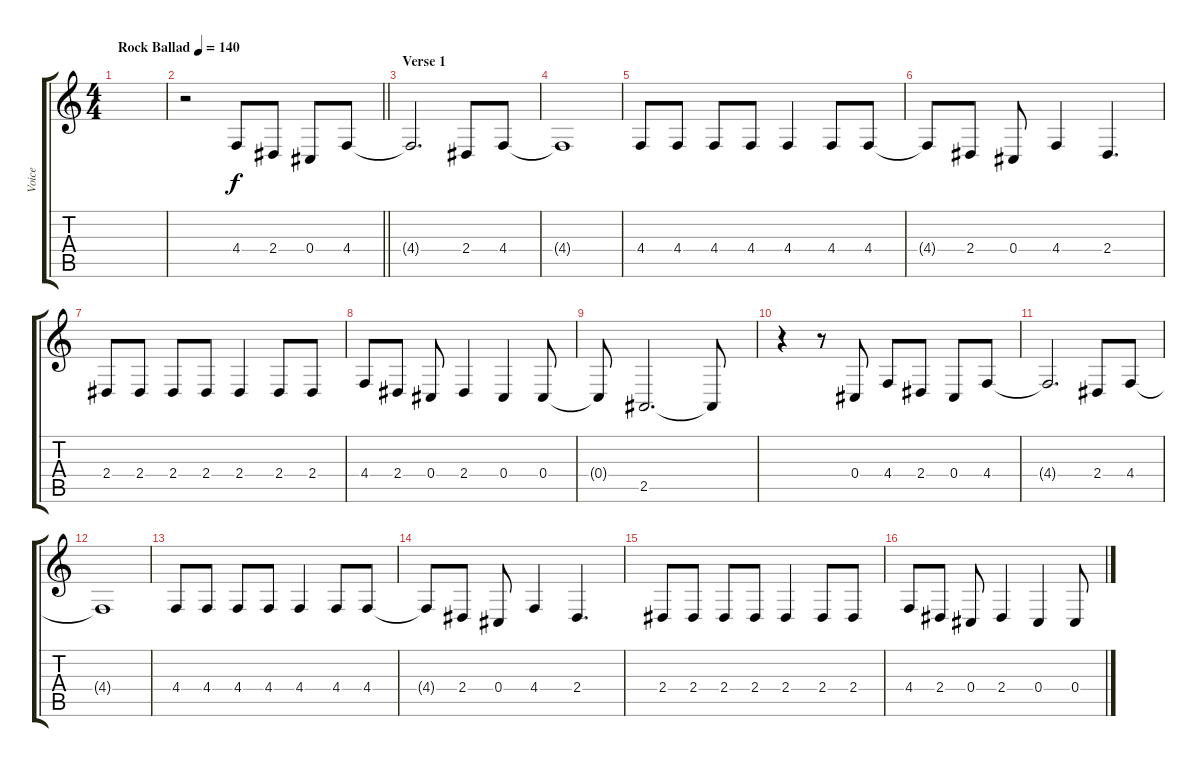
\track ("Voice" "Voice") {instrument lead1square}
\staff {score tabs}
\tuning (Eb4 Bb3 Gb3 Db3 Ab2 Eb2) {hide}
\ts (4 4)
\tempo (140 "Rock Ballad")
\clef g2
\ks c
|
\barLineRight lightlight
r.2 4.4.8 2.4.8 0.4.8 4.4.8 |
\section ("" "Verse 1")
4.4{t}.2{d} 2.4.8 4.4.8 |
4.4{t}.1 |
4.4.8 4.4.8 4.4.8 4.4.8 4.4.4 4.4.8 4.4.8 |
4.4{t}.8 2.4.8 0.4.8 4.4.4 2.4.4{d} |
2.4.8 2.4.8 2.4.8 2.4.8 2.4.4 2.4.8 2.4.8 |
4.4.8 2.4.8 0.4.8 2.4.4 0.4.4 0.4.8 |
0.4{t}.8 2.5.2{d} 2.5{t}.8 |
r.4 r.8 0.4.8 4.4.8 2.4.8 0.4.8 4.4.8 |
4.4{t}.2{d} 2.4.8 4.4.8 |
4.4{t}.1 |
4.4.8 4.4.8 4.4.8 4.4.8 4.4.4 4.4.8 4.4.8 |
4.4{t}.8 2.4.8 0.4.8 4.4.4 2.4.4{d} |
2.4.8 2.4.8 2.4.8 2.4.8 2.4.4 2.4.8 2.4.8 |
4.4.8 2.4.8 0.4.8 2.4.4 0.4.4 0.4.8
